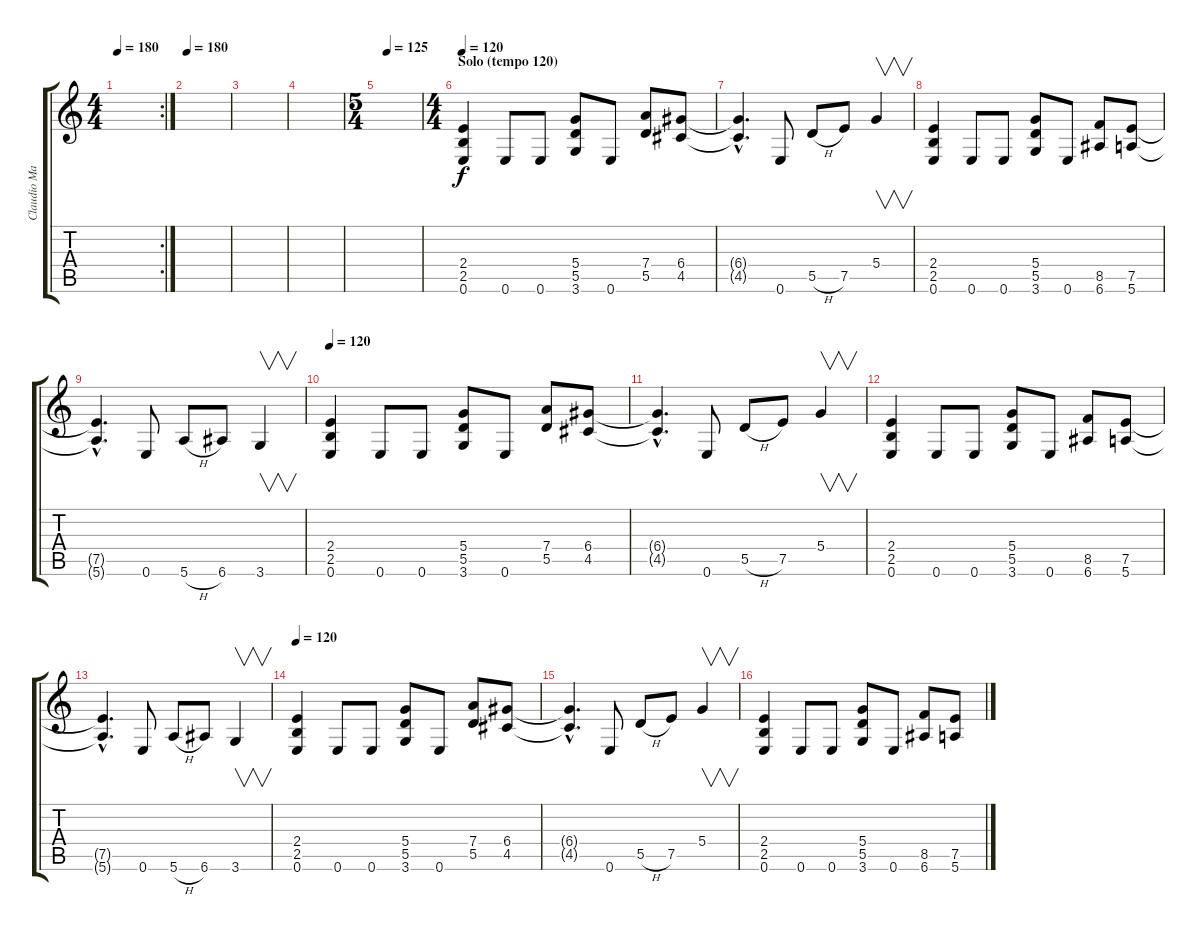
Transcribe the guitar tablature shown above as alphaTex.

\track ("Claudio Marciello (Gtr 2)" "Claudio Ma") {instrument overdrivenguitar}
\staff {score tabs}
\tuning (E4 B3 G3 D3 A2 E2) {hide}
\rc 2
\ts (4 4)
\tempo 180
\clef g2
\ks c
|
\tempo 180
|
|
|
\ts (5 4)
\tempo (125 0.2)
|
\ts (4 4)
\section ("" "Solo (tempo 120)")
\tempo 120
(2.4 2.5 0.6).4 0.6.8 0.6.8 (5.4 5.5 3.6).8 0.6.8 (7.4 5.5).8 (6.4 4.5).8 |
(6.4{hac t} 4.5{hac t}).4{d} 0.6.8 5.5{h}.8 7.5.8 5.4.4{v} |
(2.4 2.5 0.6).4 0.6.8 0.6.8 (5.4 5.5 3.6).8 0.6.8 (8.5 6.6).8 (7.5 5.6).8 |
(7.5{hac t} 5.6{hac t}).4{d} 0.6.8 5.6{h}.8 6.6.8 3.6.4{v} |
\tempo 120
(2.4 2.5 0.6).4 0.6.8 0.6.8 (5.4 5.5 3.6).8 0.6.8 (7.4 5.5).8 (6.4 4.5).8 |
(6.4{hac t} 4.5{hac t}).4{d} 0.6.8 5.5{h}.8 7.5.8 5.4.4{v} |
(2.4 2.5 0.6).4 0.6.8 0.6.8 (5.4 5.5 3.6).8 0.6.8 (8.5 6.6).8 (7.5 5.6).8 |
(7.5{hac t} 5.6{hac t}).4{d} 0.6.8 5.6{h}.8 6.6.8 3.6.4{v} |
\tempo 120
(2.4 2.5 0.6).4 0.6.8 0.6.8 (5.4 5.5 3.6).8 0.6.8 (7.4 5.5).8 (6.4 4.5).8 |
(6.4{hac t} 4.5{hac t}).4{d} 0.6.8 5.5{h}.8 7.5.8 5.4.4{v} |
(2.4 2.5 0.6).4 0.6.8 0.6.8 (5.4 5.5 3.6).8 0.6.8 (8.5 6.6).8 (7.5 5.6).8
